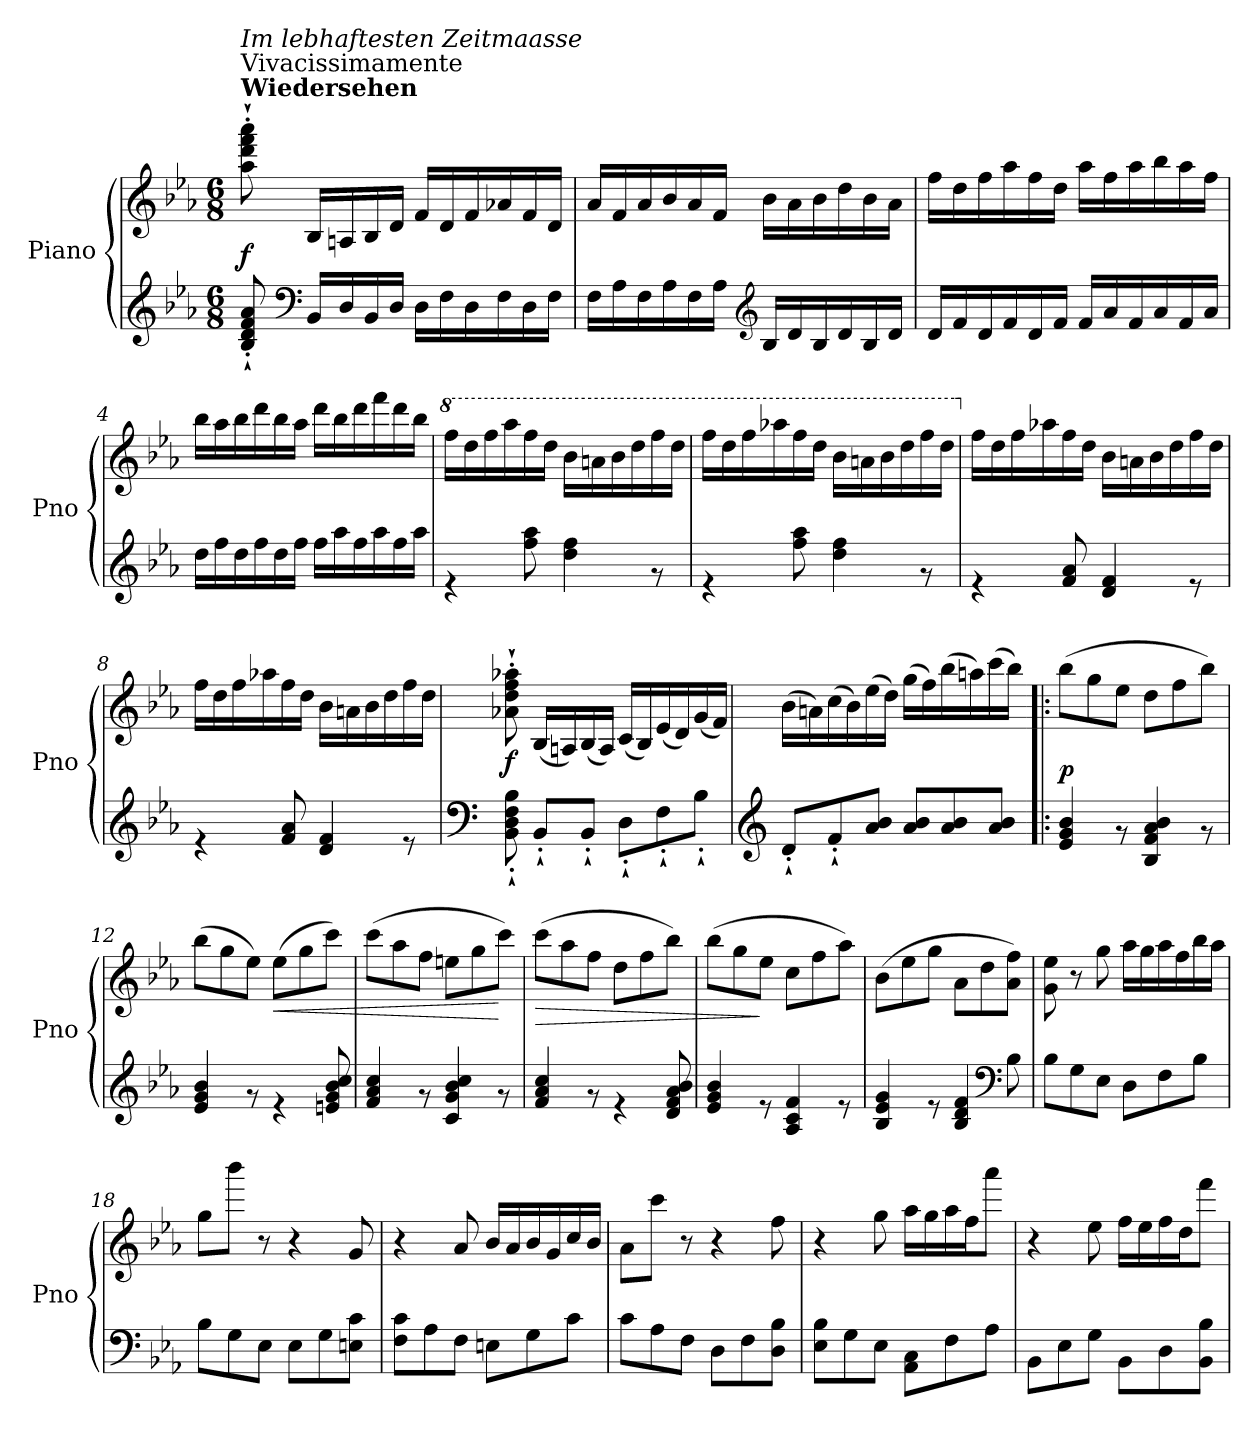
**kern	**kern	**dynam
*part1	*part1	*part1
*staff2	*staff1	*staff1/2
*I"Piano	*	*
*I'Pno	*	*
*clefG2	*clefG2	*
*k[b-e-a-]	*k[b-e-a-]	*
*M6/8	*M6/8	*
=1	=1	=1
*^	*	*
!	!	!LO:TX:a:B:t=Wiedersehen	!
!	!	!LO:TX:a:t=Vivacissimamente	!
!	!	!LO:TX:a:i:t=Im lebhaftesten Zeitmaasse	!
!	!	!	!LO:DY:a=2
2.ryy	8B-/'` 8d/'` 8f/'` 8a-/'`	8aa-\'` 8ddd\'` 8fff\'` 8aaa-\'`	f
*clefF4	*	*	*
.	16BB-/LL	16B-/LL	.
.	16D/	16An/	.
.	16BB-/	16B-/	.
.	16D/JJ	16d/JJ	.
.	16D\LL	16f/LL	.
.	16F\	16d/	.
.	16D\	16f/	.
.	16F\	16a-X/	.
.	16D\	16f/	.
.	16F\JJ	16d/JJ	.
=2	=2	=2	=2
2.ryy	16F\LL	16a-/LL	.
.	16A-\	16f/	.
.	16F\	16a-/	.
.	16A-\	16b-/	.
.	16F\	16a-/	.
.	16A-\JJ	16f/JJ	.
*clefG2	*	*	*
.	16B-/LL	16b-\LL	.
.	16d/	16a-\	.
.	16B-/	16b-\	.
.	16d/	16dd\	.
.	16B-/	16b-\	.
.	16d/JJ	16a-\JJ	.
=3	=3	=3	=3
2.ryy	16d/LL	16ff\LL	.
.	16f/	16dd\	.
.	16d/	16ff\	.
.	16f/	16aa-\	.
.	16d/	16ff\	.
.	16f/JJ	16dd\JJ	.
.	16f/LL	16aa-\LL	.
.	16a-/	16ff\	.
.	16f/	16aa-\	.
.	16a-/	16bb-\	.
.	16f/	16aa-\	.
.	16a-/JJ	16ff\JJ	.
!!LO:LB:g=z
=4	=4	=4	=4
2.ryy	16dd\LL	16bb-\LL	.
.	16ff\	16aa-\	.
.	16dd\	16bb-\	.
.	16ff\	16ddd\	.
.	16dd\	16bb-\	.
.	16ff\JJ	16aa-\JJ	.
.	16ff\LL	16ddd\LL	.
.	16aa-\	16bb-\	.
.	16ff\	16ddd\	.
.	16aa-\	16fff\	.
.	16ff\	16ddd\	.
.	16aa-\JJ	16bb-\JJ	.
=5	=5	=5	=5
*	*	*8va	*
2.ryy	4r	16fff\LL	.
.	.	16ddd\	.
.	.	16fff\	.
.	.	16aaa-\	.
.	8ff\ 8aa-\	16fff\	.
.	.	16ddd\JJ	.
.	4dd\ 4ff\	16bb-\LL	.
.	.	16aan\	.
.	.	16bb-\	.
.	.	16ddd\	.
.	8r	16fff\	.
.	.	16ddd\JJ	.
=6	=6	=6	=6
2.ryy	4r	16fff\LL	.
.	.	16ddd\	.
.	.	16fff\	.
.	.	16aaa-X\	.
.	8ff\ 8aa-\	16fff\	.
.	.	16ddd\JJ	.
.	4dd\ 4ff\	16bb-\LL	.
.	.	16aan\	.
.	.	16bb-\	.
.	.	16ddd\	.
.	8r	16fff\	.
.	.	16ddd\JJ	.
!!LO:LB:g=z
=7	=7	=7	=7
*	*	*X8va	*
2.ryy	4r	16ff\LL	.
.	.	16dd\	.
.	.	16ff\	.
.	.	16aa-X\	.
.	8f/ 8a-/	16ff\	.
.	.	16dd\JJ	.
.	4d/ 4f/	16b-\LL	.
.	.	16an\	.
.	.	16b-\	.
.	.	16dd\	.
.	8r	16ff\	.
.	.	16dd\JJ	.
=8	=8	=8	=8
2.ryy	4r	16ff\LL	.
.	.	16dd\	.
.	.	16ff\	.
.	.	16aa-X\	.
.	8f/ 8a-/	16ff\	.
.	.	16dd\JJ	.
.	4d/ 4f/	16b-\LL	.
.	.	16an\	.
.	.	16b-\	.
.	.	16dd\	.
.	8r	16ff\	.
.	.	16dd\JJ	.
=9	=9	=9	=9
*clefF4	*	*	*
!	!	!	!LO:DY:b
2.ryy	8BB-\'` 8D\'` 8F\'` 8B-\'`	8a-X\'` 8dd\'` 8ff\'` 8aa-X\'`	f
.	8BB-'`/L	(16B-/LL	.
.	.	16An/)	.
.	8BB-'`/J	(16B-/	.
.	.	16A/JJ)	.
.	8D'`\L	(16c/LL	.
.	.	16B-/)	.
.	8F'`\	(16e-/	.
.	.	16d/)	.
.	8B-'`\J	(16g/	.
.	.	16f/JJ)	.
!!LO:LB:g=z
=10	=10	=10	=10
*clefG2	*	*	*
2.ryy	8d'`/L	(16b-\LL	.
.	.	16an\)	.
.	8f'`/	(16cc\	.
.	.	16b-\)	.
.	8a-/ 8b-/J	(16ee-\	.
.	.	16dd\JJ)	.
.	8a-/ 8b-/L	(16gg\LL	.
.	.	16ff\)	.
.	8a-/ 8b-/	(16bb-\	.
.	.	16aan\)	.
.	8a-/ 8b-/J	(16ccc\	.
.	.	16bb-\JJ)	.
!!LO:LB:g=z
=11!|:	=11!|:	=11!|:	=11!|:
!	!	!	!LO:DY:a=2
2.ryy	4e-/ 4g/ 4b-/	(8bb-\L	p
.	.	8gg\	.
.	8r	8ee-\J	.
.	4B-/ 4f/ 4a-/ 4b-/	8dd\L	.
.	.	8ff\	.
.	8r	8bb-\J)	.
=12	=12	=12	=12
2.ryy	4e-/ 4g/ 4b-/	(8bb-\L	.
.	.	8gg\	.
.	8r	8ee-\J)	.
!	!	!	!LO:HP:b
.	4r	(8ee-\L	<
.	.	8gg\	.
.	8en/ 8g/ 8b-/ 8cc/	8ccc\J)	.
=13	=13	=13	=13
2.ryy	4f/ 4a-/ 4cc/	(8ccc\L	.
.	.	8aa-\	.
.	8r	8ff\J	.
.	4c/ 4g/ 4b-/ 4cc/	8een\L	.
.	.	8gg\	.
.	8r	8ccc\J)	[
=14	=14	=14	=14
!	!	!	!LO:HP:b
2.ryy	4f/ 4a-/ 4cc/	(8ccc\L	>
.	.	8aa-\	.
.	8r	8ff\J	.
.	4r	8dd\L	.
.	.	8ff\	.
.	8d/ 8f/ 8a-/ 8b-/	8bb-\J)	.
=15	=15	=15	=15
2.ryy	4e-/ 4g/ 4b-/	(8bb-\L	.
.	.	8gg\	.
.	8r	8ee-\J	]
.	4A-/ 4c/ 4f/	8cc\L	.
.	.	8ff\	.
.	8r	8aa-\J)	.
!!LO:PB:g=z
=16	=16	=16	=16
2.ryy	4B-/ 4e-/ 4g/	(8b-\L	.
.	.	8ee-\	.
.	8r	8gg\J	.
.	4B-/ 4d/ 4f/	8a-\L	.
.	.	8dd\	.
*clefF4	*	*	*
.	8B-\	8a-\ 8ff\J)	.
!!LO:PB:g=z
=17	=17	=17	=17
2.ryy	8B-\L	8g\ 8ee-\	.
!	!	!	!LO:DY:b
.	8G\	8r	other-dynamics
.	8E-\J	8gg\	.
.	8D\L	16aa-\LL	.
.	.	16gg\	.
.	8F\	16aa-\	.
.	.	16ff\	.
.	8B-\J	16bb-\	.
.	.	16aa-\JJ	.
=18	=18	=18	=18
2.ryy	8B-\L	8gg\L	.
.	8G\	8bbb-\J	.
.	8E-\J	8r	.
.	8E-\L	4r	.
.	8G\	.	.
.	8En\ 8c\J	8g/	.
=19	=19	=19	=19
2.ryy	8F\ 8c\L	4r	.
.	8A-\	.	.
.	8F\J	8a-/	.
.	8En\L	16b-/LL	.
.	.	16a-/	.
.	8G\	16b-/	.
.	.	16g/	.
.	8c\J	16cc/	.
.	.	16b-/JJ	.
=20	=20	=20	=20
2.ryy	8c\L	8a-\L	.
.	8A-\	8ccc\J	.
.	8F\J	8r	.
.	8D\L	4r	.
.	8F\	.	.
.	8D\ 8B-\J	8ff\	.
=21	=21	=21	=21
2.ryy	8E-\ 8B-\L	4r	.
.	8G\	.	.
.	8E-\J	8gg\	.
.	8AA-\ 8C\L	16aa-\LL	.
.	.	16gg\	.
.	8F\	16aa-\	.
.	.	16ff\J	.
.	8A-\J	8aaa-\J	.
!!LO:LB:g=z
=22	=22	=22	=22
2.ryy	8BB-\L	4r	.
.	8E-\	.	.
.	8G\J	8ee-\	.
.	8BB-\L	16ff\LL	.
.	.	16ee-\	.
.	8D\	16ff\	.
.	.	16dd\J	.
.	8BB-\ 8B-\J	8fff\J	.
*v	*v	*	*
=	=	=
*-	*-	*-
